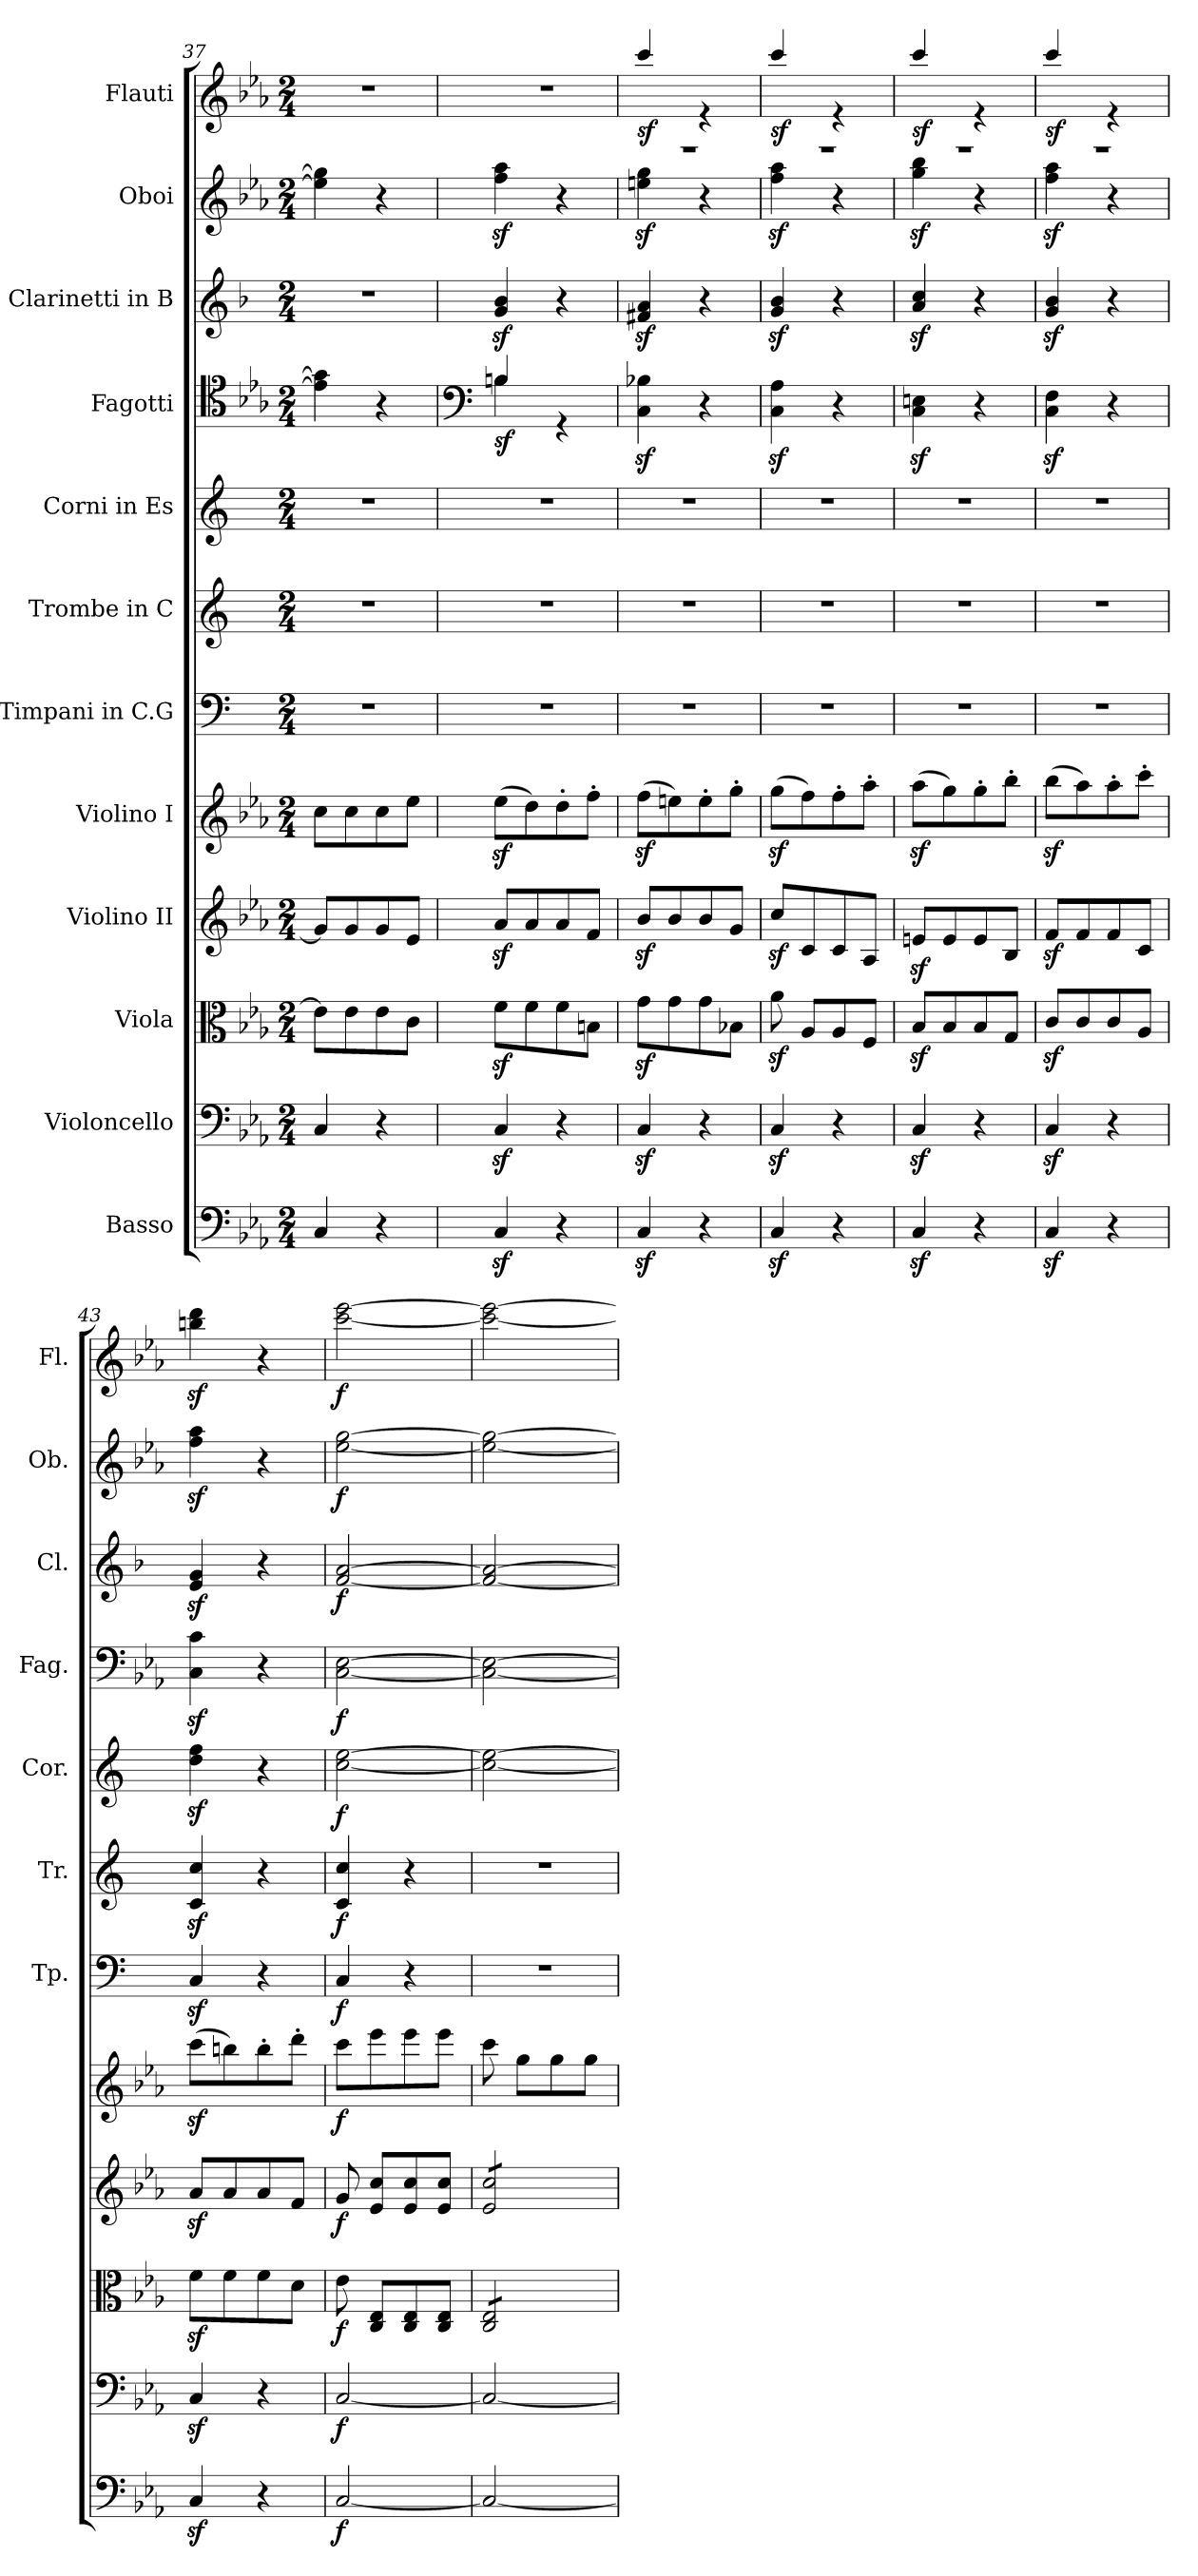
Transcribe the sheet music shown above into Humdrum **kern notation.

**kern	**dynam	**kern	**dynam	**kern	**dynam	**kern	**dynam	**kern	**dynam	**kern	**dynam	**kern	**dynam	**kern	**dynam	**kern	**dynam	**kern	**dynam	**kern	**dynam	**kern	**dynam
*part12	*part12	*part11	*part11	*part10	*part10	*part9	*part9	*part8	*part8	*part7	*part7	*part6	*part6	*part5	*part5	*part4	*part4	*part3	*part3	*part2	*part2	*part1	*part1
*staff12	*staff12	*staff11	*staff11	*staff10	*staff10	*staff9	*staff9	*staff8	*staff8	*staff7	*staff7	*staff6	*staff6	*staff5	*staff5	*staff4	*staff4	*staff3	*staff3	*staff2	*staff2	*staff1	*staff1
*I"Basso	*	*I"Violoncello	*	*I"Viola	*	*I"Violino II	*	*I"Violino I	*	*I"Timpani in C.G	*	*I"Trombe in C	*	*I"Corni in Es	*	*I"Fagotti	*	*I"Clarinetti in B	*	*I"Oboi	*	*I"Flauti	*
*	*	*	*	*	*	*	*	*	*	*I'Tp.	*	*I'Tr.	*	*I'Cor.	*	*I'Fag.	*	*I'Cl.	*	*I'Ob.	*	*I'Fl.	*
*clefF4	*	*clefF4	*	*clefC3	*	*clefG2	*	*clefG2	*	*clefF4	*	*clefG2	*	*clefG2	*	*clefC4	*	*clefG2	*	*clefG2	*	*clefG2	*
*ITrd7c12	*	*	*	*	*	*	*	*	*	*	*	*	*	*ITrd5c9	*	*	*	*ITrd1c2	*	*	*	*	*
*k[b-e-a-]	*	*k[b-e-a-]	*	*k[b-e-a-]	*	*k[b-e-a-]	*	*k[b-e-a-]	*	*k[]	*	*k[]	*	*k[b-e-a-]	*	*k[b-e-a-]	*	*k[b-e-a-]	*	*k[b-e-a-]	*	*k[b-e-a-]	*
*M2/4	*	*M2/4	*	*M2/4	*	*M2/4	*	*M2/4	*	*M2/4	*	*M2/4	*	*M2/4	*	*M2/4	*	*M2/4	*	*M2/4	*	*M2/4	*
=37	=37	=37	=37	=37	=37	=37	=37	=37	=37	=37	=37	=37	=37	=37	=37	=37	=37	=37	=37	=37	=37	=37	=37
4CC/	.	4C/	.	8e-\L]	.	8g/L]	.	8cc\L	.	2r	.	2r	.	2r	.	4e-\] 4g\]	.	2r	.	4ee-\] 4gg\]	.	2r	.
.	.	.	.	8e-\	.	8g/	.	8cc\	.	.	.	.	.	.	.	.	.	.	.	.	.	.	.
4r	.	4r	.	8e-\	.	8g/	.	8cc\	.	.	.	.	.	.	.	4r	.	.	.	4r	.	.	.
.	.	.	.	8c\J	.	8e-/J	.	8ee-\J	.	.	.	.	.	.	.	.	.	.	.	.	.	.	.
=38	=38	=38	=38	=38	=38	=38	=38	=38	=38	=38	=38	=38	=38	=38	=38	=38	=38	=38	=38	=38	=38	=38	=38
*	*	*	*	*	*	*	*	*	*	*	*	*	*	*	*	*clefF4	*	*	*	*	*	*	*
*	*	*	*	*	*	*	*	*	*	*	*	*	*	*	*	*^	*	*	*	*	*	*	*
!	!	!	!	!	!	!	!	!	!	!	!	!	!	!	!	!	!	!LO:DY:b	!	!	!	!	!	!
4CCz</	.	4Cz</	.	8fz<\L	.	8a-z</L	.	(8ee-z<\L	.	2r	.	2r	.	2r	.	4Bn/	4B\	sf	4f/z< 4a-/z<	.	4ff\z< 4aa-\z<	.	2r	.
.	.	.	.	8f\	.	8a-/	.	8dd\)	.	.	.	.	.	.	.	.	.	.	.	.	.	.	.	.
4r	.	4r	.	8f\	.	8a-/	.	8dd'\	.	.	.	.	.	.	.	4rGG	4ryy	.	4r	.	4r	.	.	.
.	.	.	.	8Bn\J	.	8f/J	.	8ff'\J	.	.	.	.	.	.	.	.	.	.	.	.	.	.	.	.
*	*	*	*	*	*	*	*	*	*	*	*	*	*	*	*	*v	*v	*	*	*	*	*	*	*
=39	=39	=39	=39	=39	=39	=39	=39	=39	=39	=39	=39	=39	=39	=39	=39	=39	=39	=39	=39	=39	=39	=39	=39
*	*	*	*	*	*	*	*	*	*	*	*	*	*	*	*	*	*	*	*	*	*	*^	*
!	!	!	!	!	!	!	!	!	!	!	!	!	!	!	!	!	!	!	!	!	!	!	!	!LO:DY:b
4CCz</	.	4Cz</	.	8gz<\L	.	8b-z</L	.	(8ffz<\L	.	2r	.	2r	.	2r	.	4C\z< 4B-X\z<	.	4en/z< 4g/z<	.	4een\z< 4gg\z<	.	2rF	4ccc/	sf
.	.	.	.	8g\	.	8b-/	.	8een\)	.	.	.	.	.	.	.	.	.	.	.	.	.	.	.	.
4r	.	4r	.	8g\	.	8b-/	.	8ee'\	.	.	.	.	.	.	.	4r	.	4r	.	4r	.	.	4r	.
.	.	.	.	8B-X\J	.	8g/J	.	8gg'\J	.	.	.	.	.	.	.	.	.	.	.	.	.	.	.	.
=40	=40	=40	=40	=40	=40	=40	=40	=40	=40	=40	=40	=40	=40	=40	=40	=40	=40	=40	=40	=40	=40	=40	=40	=40
!	!	!	!	!	!	!	!	!	!	!	!	!	!	!	!	!	!	!	!	!	!	!	!	!LO:DY:b
4CCz</	.	4Cz</	.	8a-z<\	.	8ccz</L	.	(8ggz<\L	.	2r	.	2r	.	2r	.	4C\z< 4A-\z<	.	4f/z< 4a-/z<	.	4ff\z< 4aa-\z<	.	2rF	4ccc/	sf
.	.	.	.	8A-/L	.	8c/	.	8ff\)	.	.	.	.	.	.	.	.	.	.	.	.	.	.	.	.
4r	.	4r	.	8A-/	.	8c/	.	8ff'\	.	.	.	.	.	.	.	4r	.	4r	.	4r	.	.	4r	.
.	.	.	.	8F/J	.	8A-/J	.	8aa-'\J	.	.	.	.	.	.	.	.	.	.	.	.	.	.	.	.
=41	=41	=41	=41	=41	=41	=41	=41	=41	=41	=41	=41	=41	=41	=41	=41	=41	=41	=41	=41	=41	=41	=41	=41	=41
!	!	!	!	!	!	!	!	!	!	!	!	!	!	!	!	!	!	!	!	!	!	!	!	!LO:DY:b
4CCz</	.	4Cz</	.	8B-z</L	.	8enz</L	.	(8aa-z<\L	.	2r	.	2r	.	2r	.	4C\z< 4En\z<	.	4g/z< 4b-/z<	.	4gg\z< 4bb-\z<	.	2rF	4ccc/	sf
.	.	.	.	8B-/	.	8e/	.	8gg\)	.	.	.	.	.	.	.	.	.	.	.	.	.	.	.	.
4r	.	4r	.	8B-/	.	8e/	.	8gg'\	.	.	.	.	.	.	.	4r	.	4r	.	4r	.	.	4r	.
.	.	.	.	8G/J	.	8B-/J	.	8bb-'\J	.	.	.	.	.	.	.	.	.	.	.	.	.	.	.	.
=42	=42	=42	=42	=42	=42	=42	=42	=42	=42	=42	=42	=42	=42	=42	=42	=42	=42	=42	=42	=42	=42	=42	=42	=42
!	!	!	!	!	!	!	!	!	!	!	!	!	!	!	!	!	!	!	!	!	!	!	!	!LO:DY:b
4CCz</	.	4Cz</	.	8cz</L	.	8fz</L	.	(8bb-z<\L	.	2r	.	2r	.	2r	.	4C\z< 4F\z<	.	4f/z< 4a-/z<	.	4ff\z< 4aa-\z<	.	2rF	4ccc/	sf
.	.	.	.	8c/	.	8f/	.	8aa-\)	.	.	.	.	.	.	.	.	.	.	.	.	.	.	.	.
4r	.	4r	.	8c/	.	8f/	.	8aa-'\	.	.	.	.	.	.	.	4r	.	4r	.	4r	.	.	4r	.
.	.	.	.	8A-/J	.	8c/J	.	8ccc'\J	.	.	.	.	.	.	.	.	.	.	.	.	.	.	.	.
*	*	*	*	*	*	*	*	*	*	*	*	*	*	*	*	*	*	*	*	*	*	*v	*v	*
=43	=43	=43	=43	=43	=43	=43	=43	=43	=43	=43	=43	=43	=43	=43	=43	=43	=43	=43	=43	=43	=43	=43	=43
4CCz</	.	4Cz</	.	8fz<\L	.	8a-z</L	.	(8cccz<\L	.	4Cz</	.	4c/z< 4cc/z<	.	4f\z< 4a-\z<	.	4C\z< 4c\z<	.	4d/z< 4f/z<	.	4ff\z< 4aa-\z<	.	4bbn\z< 4ddd\z<	.
.	.	.	.	8f\	.	8a-/	.	8bbn\)	.	.	.	.	.	.	.	.	.	.	.	.	.	.	.
4r	.	4r	.	8f\	.	8a-/	.	8bb'\	.	4r	.	4r	.	4r	.	4r	.	4r	.	4r	.	4r	.
.	.	.	.	8d\J	.	8f/J	.	8ddd'\J	.	.	.	.	.	.	.	.	.	.	.	.	.	.	.
=44	=44	=44	=44	=44	=44	=44	=44	=44	=44	=44	=44	=44	=44	=44	=44	=44	=44	=44	=44	=44	=44	=44	=44
!	!LO:DY:b	!	!LO:DY:b	!	!LO:DY:b	!	!LO:DY:b	!	!LO:DY:b	!	!LO:DY:b	!	!LO:DY:b	!	!LO:DY:b	!	!LO:DY:b	!	!LO:DY:b	!	!LO:DY:b	!	!LO:DY:b
[2CC/	f	[2C/	f	8e-\	f	8g/	f	8ccc\L	f	4C/	f	4c/ 4cc/	f	[2e-\ [2g\	f	[2C\ [2E-\	f	[2e-/ [2g/	f	[2ee-\ [2gg\	f	[2ccc\ [2eee-\	f
.	.	.	.	8C/ 8E-/L	.	8e-/ 8cc/L	.	8eee-\	.	.	.	.	.	.	.	.	.	.	.	.	.	.	.
.	.	.	.	8C/ 8E-/	.	8e-/ 8cc/	.	8eee-\	.	4r	.	4r	.	.	.	.	.	.	.	.	.	.	.
.	.	.	.	8C/ 8E-/J	.	8e-/ 8cc/J	.	8eee-\J	.	.	.	.	.	.	.	.	.	.	.	.	.	.	.
=45	=45	=45	=45	=45	=45	=45	=45	=45	=45	=45	=45	=45	=45	=45	=45	=45	=45	=45	=45	=45	=45	=45	=45
*	*	*	*	*tremolo	*	*	*	*	*	*	*	*	*	*	*	*	*	*	*	*	*	*	*
*	*	*	*	*	*	*tremolo	*	*	*	*	*	*	*	*	*	*	*	*	*	*	*	*	*
2CC/_	.	2C/_	.	8C/ 8E-/L	.	8e-/ 8cc/L	.	8ccc\	.	2r	.	2r	.	2e-\_ 2g\_	.	2C\_ 2E-\_	.	2e-/_ 2g/_	.	2ee-\_ 2gg\_	.	2ccc\_ 2eee-\_	.
.	.	.	.	8C/ 8E-/	.	8e-/ 8cc/	.	8gg\L	.	.	.	.	.	.	.	.	.	.	.	.	.	.	.
.	.	.	.	8C/ 8E-/	.	8e-/ 8cc/	.	8gg\	.	.	.	.	.	.	.	.	.	.	.	.	.	.	.
.	.	.	.	8C/ 8E-/J	.	8e-/ 8cc/J	.	8gg\J	.	.	.	.	.	.	.	.	.	.	.	.	.	.	.
*	*	*	*	*	*	*Xtremolo	*	*	*	*	*	*	*	*	*	*	*	*	*	*	*	*	*
*	*	*	*	*Xtremolo	*	*	*	*	*	*	*	*	*	*	*	*	*	*	*	*	*	*	*
=	=	=	=	=	=	=	=	=	=	=	=	=	=	=	=	=	=	=	=	=	=	=	=
*-	*-	*-	*-	*-	*-	*-	*-	*-	*-	*-	*-	*-	*-	*-	*-	*-	*-	*-	*-	*-	*-	*-	*-
